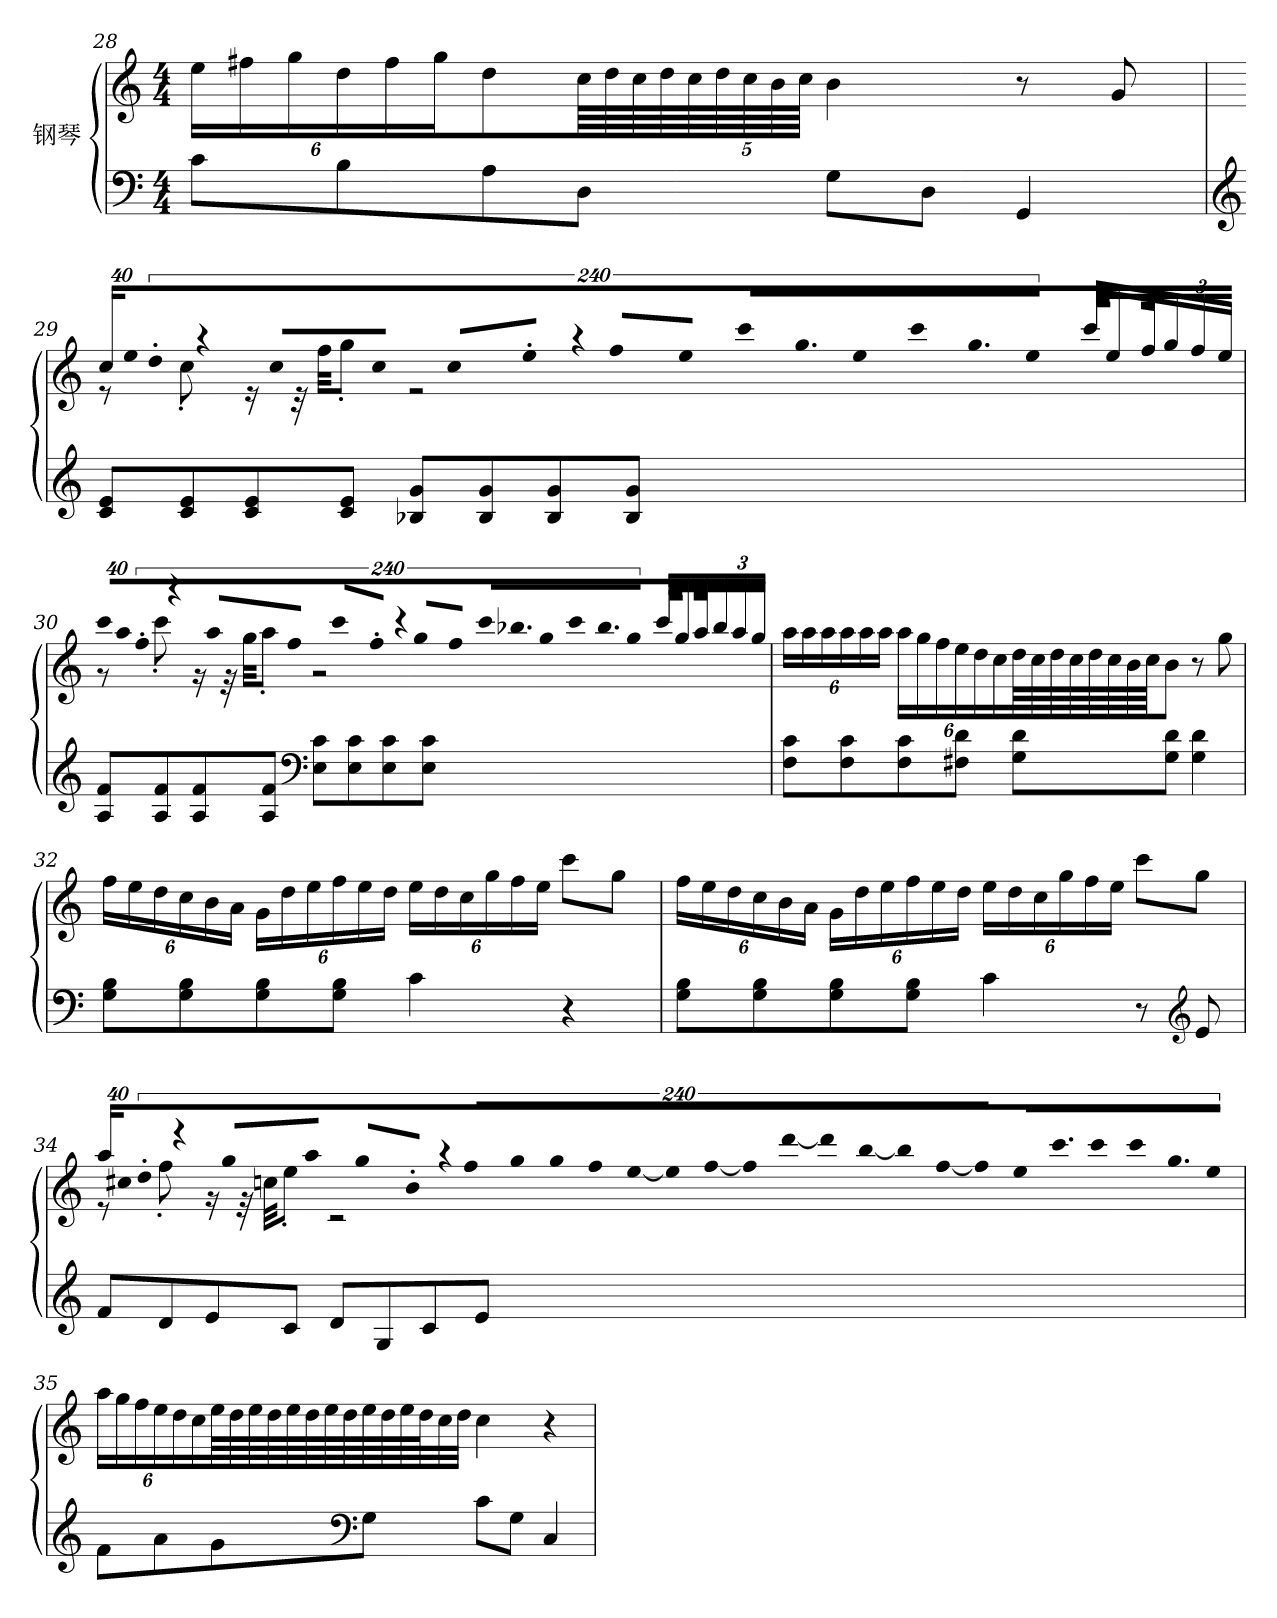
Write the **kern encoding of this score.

**kern	**kern
*part2	*part1
*staff2	*staff1
*I"钢琴	*I"钢琴
!!LO:LB:g=z
*clefF4	*clefG2
*k[]	*k[]
*M4/4	*M4/4
*	*Xbrackettup
=28	=28
8c\L	24ee\LL
.	24ff#X\
.	24gg\
8B\	24dd\
.	24ff#\
.	24gg\J
8A\	8dd\
8D\J	64cc\LLL
.	64dd\
.	64cc\
.	64dd\
.	80cc\
.	80dd\
.	80cc\
.	80b\
.	80cc\JJJJ
8G\L	4b\
8D\J	.
4GG/	8r
.	8g/
!!LO:LB:g=z
=29	=29
*clefG2	*
*	*brackettup
!	!LO:N:vis=32
*	*^
8c/ 8e/L	640%23cc/LLL	8r
!	!LO:N:vis=32	!
.	640%23ee/J	.
!	!LO:N:vis=16	!
.	1920%137dd'/JJ	.
8c/ 8e/	.	8cc'\
!	!LO:N:vis=32	!
.	640%23r	.
!	!LO:N:vis=32	!
.	640%23cc/LLL	.
!	!LO:N:vis=32	!
.	640%23cc/JJJ	.
8c/ 8e/	.	16r
!	!LO:N:vis=32	!
.	640%23cc/KLL	.
!	!LO:N:vis=16	!
.	1920%137ee'/JJ	.
.	.	32r
.	.	32ff\KKL
!	!LO:N:vis=16	!
.	1920%137r	.
8c/ 8e/J	.	8gg'\J
!	!LO:N:vis=32	!
.	640%23ff/LLL	.
!	!LO:N:vis=32	!
.	640%23ee/JJJ	.
8B-X/ 8g/L	.	2r
*	*Xbrackettup	*
!	!LO:N:vis=32	!
.	640%23ccc/LLL	.
!	!LO:N:vis=32.	!
.	1920%103gg/	.
!	!LO:N:vis=32	!
.	640%23ee/	.
8B-/ 8g/	.	.
!	!LO:N:vis=32	!
.	640%23ccc/	.
!	!LO:N:vis=32.	!
.	1920%103gg/	.
!	!LO:N:vis=32	!
.	640%23ee/JJJ	.
8B-/ 8g/	.	.
.	32ccc/KLL	.
.	16ee/	.
.	32ff/K	.
8B-/ 8g/J	.	.
.	24gg/	.
.	24ff/	.
.	24ee/JJ	.
384ryy	.	384ryy
!!LO:LB:g=z	!!
=30	=30	=30
*	*brackettup	*
!	!LO:N:vis=32	!
8A/ 8f/L	640%23ccc/LLL	8r
!	!LO:N:vis=32	!
.	640%23aa/J	.
!	!LO:N:vis=16	!
.	1920%137ff'/JJ	.
8A/ 8f/	.	8ccc'\
!	!LO:N:vis=32	!
.	640%23r	.
!	!LO:N:vis=32	!
.	640%23aa/LLL	.
!	!LO:N:vis=32	!
.	640%23ff/JJJ	.
8A/ 8f/	.	16r
!	!LO:N:vis=32	!
.	640%23ccc/KLL	.
!	!LO:N:vis=16	!
.	1920%137ff'/JJ	.
.	.	32r
.	.	32gg\KKL
!	!LO:N:vis=16	!
.	1920%137r	.
8A/ 8f/J	.	8aa'\J
!	!LO:N:vis=32	!
.	640%23gg/LLL	.
!	!LO:N:vis=32	!
.	640%23ff/JJJ	.
*clefF4	*	*
8E\ 8c\L	.	2r
*	*Xbrackettup	*
!	!LO:N:vis=32	!
.	640%23ccc/LLL	.
!	!LO:N:vis=32.	!
.	1920%103bb-X/	.
!	!LO:N:vis=32	!
.	640%23gg/	.
8E\ 8c\	.	.
!	!LO:N:vis=32	!
.	640%23ccc/	.
!	!LO:N:vis=32.	!
.	1920%103bb-/	.
!	!LO:N:vis=32	!
.	640%23gg/JJJ	.
8E\ 8c\	.	.
.	32ccc/KLL	.
.	16gg/	.
.	32aa/K	.
8E\ 8c\J	.	.
.	24bb-/	.
.	24aa/	.
.	24gg/JJ	.
384ryy	.	384ryy
*	*v	*v
!!LO:LB:g=z
=31	=31
8F\ 8c\L	24aa\LL
.	24aa\
.	24aa\
8F\ 8c\	24aa\
.	24aa\
.	24aa\JJ
8F\ 8c\	24aa\LL
.	24gg\
.	24ff\
8F#X\ 8d\J	24ee\
.	24dd\
.	24cc\
8G\ 8d\L	64dd\LL
.	64cc\
.	64dd\
.	64cc\
.	64dd\
.	64cc\
.	64b\
.	64cc\JJJ
8G\ 8d\J	8b\J
4G\ 4d\	8r
.	8gg\
=32	=32
8G\ 8B\L	24ff\LL
.	24ee\
.	24dd\
8G\ 8B\	24cc\
.	24b\
.	24a\JJ
8G\ 8B\	24g\LL
.	24dd\
.	24ee\
8G\ 8B\J	24ff\
.	24ee\
.	24dd\JJ
4c\	24ee\LL
.	24dd\
.	24cc\
.	24gg\
.	24ff\
.	24ee\JJ
4r	8ccc\L
.	8gg\J
!!LO:PB:g=z
=33	=33
8G\ 8B\L	24ff\LL
.	24ee\
.	24dd\
8G\ 8B\	24cc\
.	24b\
.	24a\JJ
8G\ 8B\	24g\LL
.	24dd\
.	24ee\
8G\ 8B\J	24ff\
.	24ee\
.	24dd\JJ
4c\	24ee\LL
.	24dd\
.	24cc\
.	24gg\
.	24ff\
.	24ee\JJ
8r	8ccc\L
*clefG2	*
8e/	8gg\J
!!LO:LB:g=z
=34	=34
*	*brackettup
!	!LO:N:vis=32
*	*^
8f/L	640%23aa/LLL	8r
!	!LO:N:vis=32	!
.	640%23cc#X/J	.
!	!LO:N:vis=16	!
.	1920%137dd'/JJ	.
8d/	.	8ff'\
!	!LO:N:vis=32	!
.	640%23r	.
!	!LO:N:vis=32	!
.	640%23gg/LLL	.
!	!LO:N:vis=32	!
.	640%23aa/JJJ	.
8e/	.	16r
!	!LO:N:vis=32	!
.	640%23gg/KLL	.
!	!LO:N:vis=16	!
.	1920%137b'/JJ	.
.	.	32r
.	.	32ccn\KKL
!	!LO:N:vis=16	!
.	1920%137r	.
8c/J	.	8ee'\J
!	!LO:N:vis=32	!
.	640%23ff/LLL	.
!	!LO:N:vis=32	!
.	640%23gg/	.
8d/L	.	2r
*	*Xbrackettup	*
!	!LO:N:vis=64	!
.	640%9gg/K	.
!	!LO:N:vis=32	!
.	1920%53ff/	.
!	!LO:N:vis=64	!
.	[640%9ee/K	.
!	!LO:N:vis=32	!
.	1920%53ee/]	.
!	!LO:N:vis=32	!
.	[1920%53ff/	.
!	!LO:N:vis=64	!
.	640%9ff/L]	.
8G/	.	.
!	!LO:N:vis=64	!
.	[640%9ddd/J	.
!	!LO:N:vis=32	!
.	1920%53ddd/]	.
!	!LO:N:vis=32	!
.	[1920%53bb/	.
!	!LO:N:vis=64	!
.	640%9bb/L]	.
!	!LO:N:vis=64	!
.	[640%9ff/J	.
!	!LO:N:vis=32	!
.	1920%53ff/JJJ]	.
8c/	.	.
!	!LO:N:vis=32	!
.	640%23ee/LLL	.
!	!LO:N:vis=32.	!
.	1920%103ccc/	.
!	!LO:N:vis=32	!
.	640%23ccc/	.
8e/J	.	.
!	!LO:N:vis=32	!
.	640%23ccc/	.
!	!LO:N:vis=32.	!
.	1920%103gg/	.
!	!LO:N:vis=32	!
.	640%23ee/JJJ	.
384ryy	.	384ryy
*	*v	*v
!!LO:LB:g=z
=35	=35
8f\L	24aa\LL
.	24gg\
.	24ff\
8a\	24ee\
.	24dd\
.	24cc\
8g\	64ee\LL
.	64dd\
.	64ee\
.	64dd\
.	64ee\
.	64dd\
.	64ee\
.	64dd\
*clefF4	*
8G\J	64ee\
.	64dd\
.	64ee\
.	64dd\J
.	32cc\
.	32dd\JJJ
8c\L	4cc\
8G\J	.
4C/	4r
=	=
*-	*-
